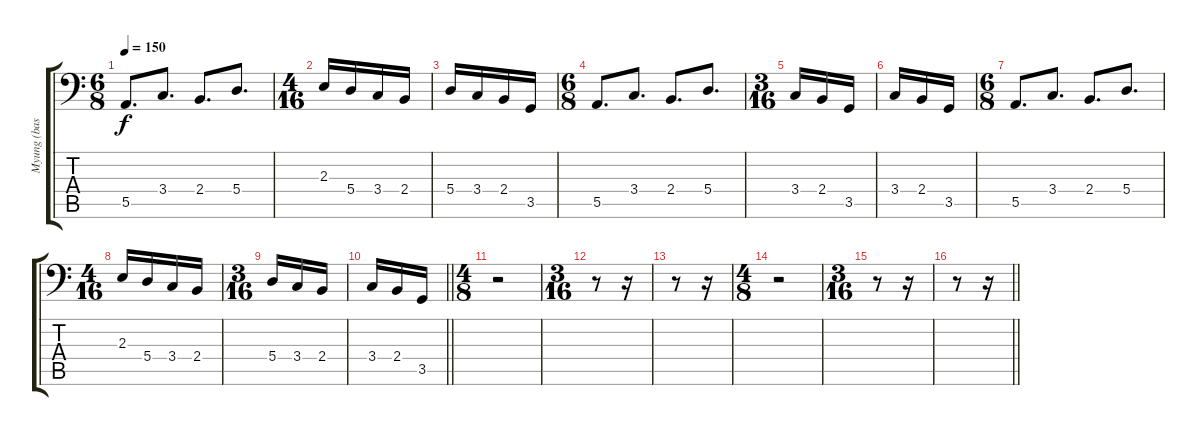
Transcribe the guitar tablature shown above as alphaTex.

\track ("Myung (bass)" "Myung (bas") {instrument electricbassfinger}
\staff {score tabs}
\tuning (C3 G2 D2 A1 E1 A0) {hide}
\ts (6 8)
\tempo 150
\clef f4
\ks aminor
5.5.8{d dy f} 3.4.8{d} 2.4.8{d} 5.4.8{d} |
\ts (4 16)
2.3.16{beam merge} 5.4.16{beam merge} 3.4.16{beam merge} 2.4.16 |
5.4.16{beam merge} 3.4.16{beam merge} 2.4.16{beam merge} 3.5.16 |
\ts (6 8)
5.5.8{d} 3.4.8{d} 2.4.8{d} 5.4.8{d} |
\ts (3 16)
3.4.16{beam merge} 2.4.16{beam merge} 3.5.16 |
3.4.16{beam merge} 2.4.16{beam merge} 3.5.16 |
\ts (6 8)
5.5.8{d} 3.4.8{d} 2.4.8{d} 5.4.8{d} |
\ts (4 16)
2.3.16{beam merge} 5.4.16{beam merge} 3.4.16{beam merge} 2.4.16 |
\ts (3 16)
5.4.16{beam merge} 3.4.16{beam merge} 2.4.16 |
\barLineRight lightlight
3.4.16{beam merge} 2.4.16{beam merge} 3.5.16 |
\ts (4 8)
r.2 |
\ts (3 16)
r.8 r.16 |
r.8 r.16 |
\ts (4 8)
r.2 |
\ts (3 16)
r.8 r.16 |
\barLineRight lightlight
r.8 r.16
